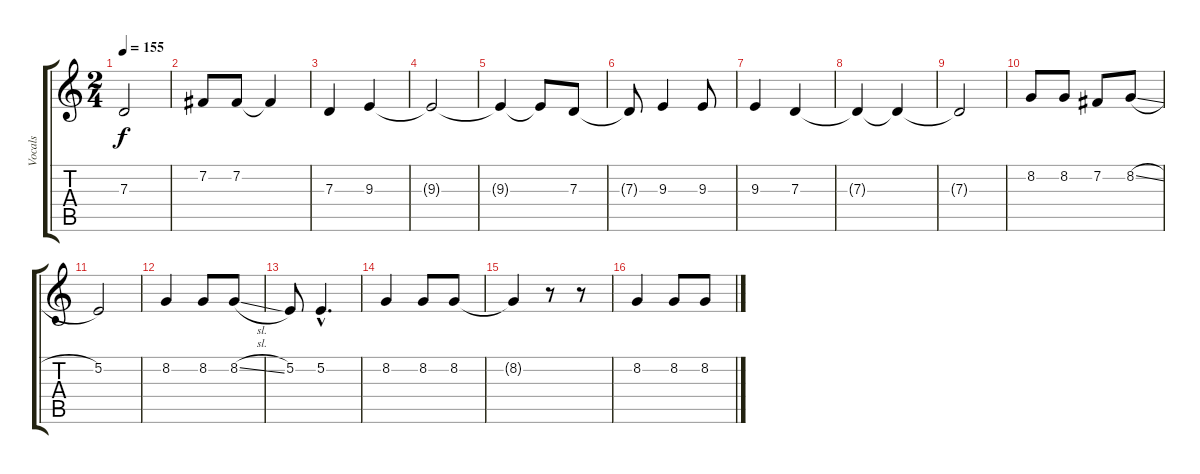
\track ("Vocals" "Vocals") {instrument altosax}
\staff {score tabs}
\tuning (E4 B3 G3 D3 A2 E2) {hide}
\ts (2 4)
\tempo 155
\clef g2
\ks c
7.3{t}.2{dy f} |
7.2.8 7.2.8 7.2{t}.4 |
7.3.4 9.3.4 |
9.3{t}.2 |
9.3{t}.4 9.3{t}.8 7.3.8 |
7.3{t}.8 9.3.4 9.3.8 |
9.3.4 7.3.4 |
7.3{t}.4 7.3{t}.4 |
7.3{t}.2 |
8.2.8 8.2.8 7.2.8 8.2{sl}.8 |
5.2.2 |
8.2.4 8.2.8 8.2{sl}.8 |
5.2.8 5.2{hac}.4{d} |
8.2.4 8.2.8 8.2.8 |
8.2{t}.4 r.8 r.8 |
8.2.4 8.2.8 8.2{sl}.8
